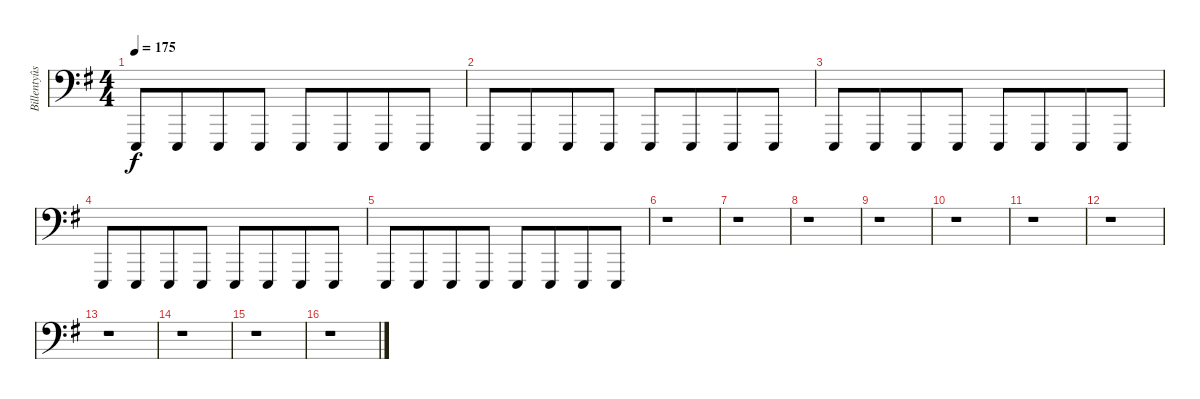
\track ("Billentyûs 2 (Jon Lord)" "Billentyûs") {instrument electricgrandpiano}
\staff {score}
\tuning (C3 G2 D2 A1 E1 B0) {hide}
\ts (4 4)
\tempo 175
\clef f4
\ks g
0.5.8{dy f} 0.5.8{beam merge} 0.5.8 0.5.8 0.5.8 0.5.8{beam merge} 0.5.8 0.5.8 |
0.5.8 0.5.8{beam merge} 0.5.8 0.5.8 0.5.8 0.5.8{beam merge} 0.5.8 0.5.8 |
0.5.8 0.5.8{beam merge} 0.5.8 0.5.8 0.5.8 0.5.8{beam merge} 0.5.8 0.5.8 |
0.5.8 0.5.8{beam merge} 0.5.8 0.5.8 0.5.8 0.5.8{beam merge} 0.5.8 0.5.8 |
0.5.8 0.5.8{beam merge} 0.5.8 0.5.8 0.5.8 0.5.8{beam merge} 0.5.8 0.5.8 |
r.1 |
r.1 |
r.1 |
r.1 |
r.1 |
r.1 |
r.1 |
r.1 |
r.1 |
r.1 |
r.1
